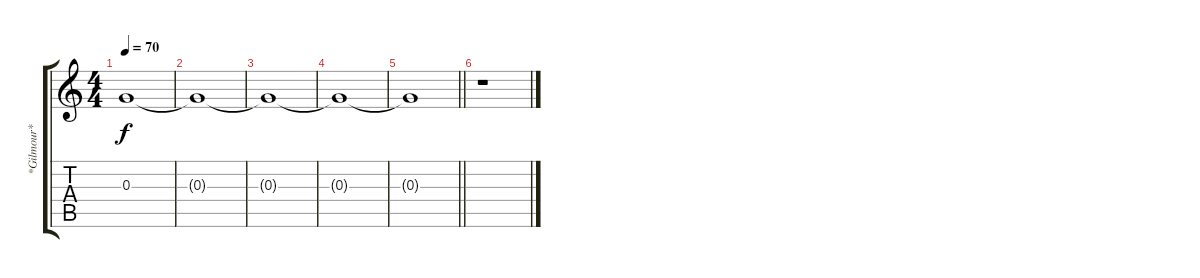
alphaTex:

\track ("*Gilmour* (Clean Electric w/Reverb/Fuzz)" "*Gilmour* ") {instrument electricguitarjazz}
\staff {score tabs}
\tuning (E4 B3 G3 D3 A2 E2) {hide}
\ts (4 4)
\tempo 70
\clef g2
\ks c
0.3{t}.1{dy f} |
0.3{t}.1 |
0.3{t}.1 |
0.3{t}.1 |
\barLineRight lightlight
0.3{t}.1{volume 0} |
r.1
